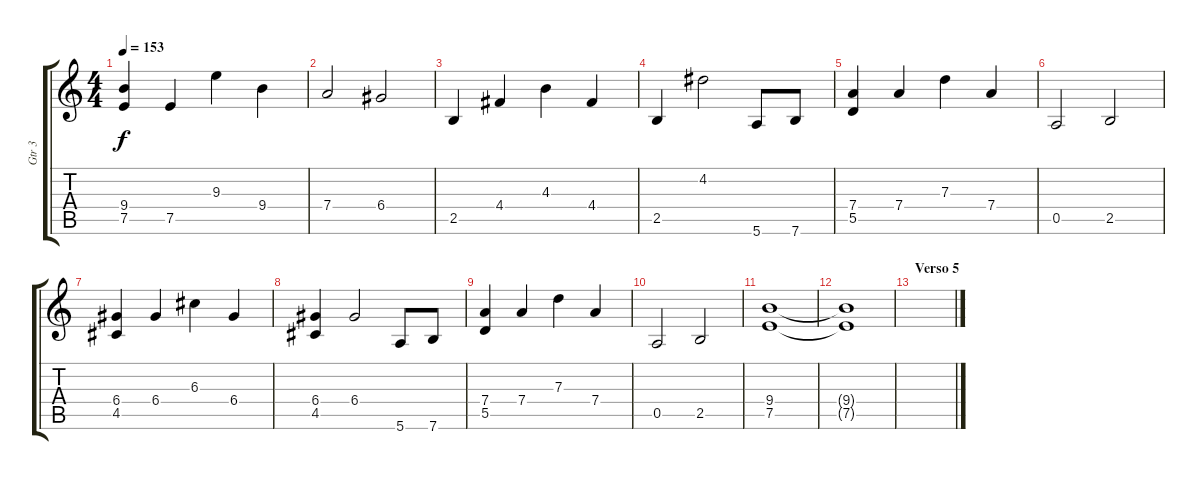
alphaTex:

\track ("Gtr 3" "Gtr 3") {instrument electricguitarclean}
\staff {score tabs}
\tuning (E4 B3 G3 D3 A2 E2) {hide}
\ts (4 4)
\tempo 153
\clef g2
\ks c
(9.4 7.5).4{dy f} 7.5.4 9.3.4 9.4.4 |
7.4.2 6.4.2 |
2.5.4 4.4.4 4.3.4 4.4.4 |
2.5.4 4.2.2 5.6.8 7.6.8 |
(7.4 5.5).4 7.4.4 7.3.4 7.4.4 |
0.5.2 2.5.2 |
(6.4 4.5).4 6.4.4 6.3.4 6.4.4 |
(6.4 4.5).4 6.4.2 5.6.8 7.6.8 |
(7.4 5.5).4 7.4.4 7.3.4 7.4.4 |
0.5.2 2.5.2 |
(9.4 7.5).1 |
(9.4{t} 7.5{t}).1 |
\section ("" "Verso 5")
